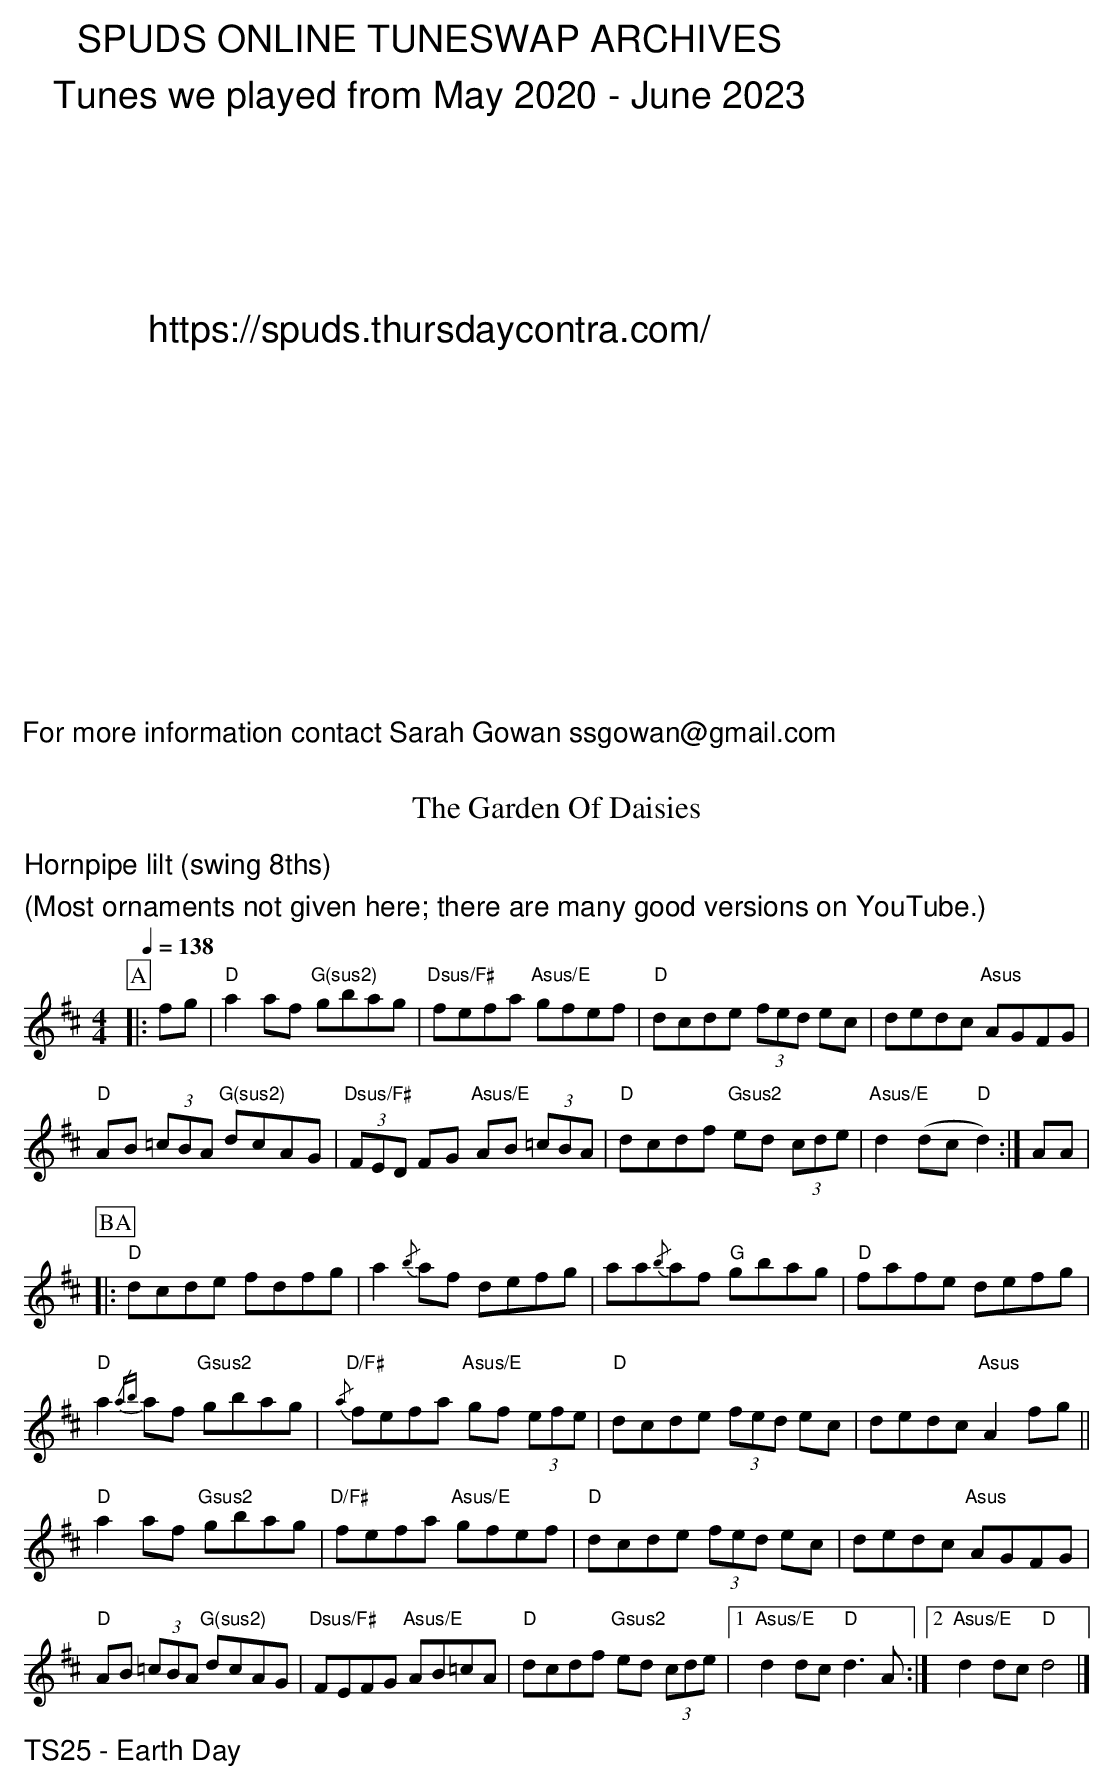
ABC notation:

X:1
T: Garden Of Daisies, The
M: 4/4
L: 1/8
Q: 1/4=138
K: Dmaj
%%text Hornpipe lilt (swing 8ths)
%%text (Most ornaments not given here; there are many good versions on YouTube.)
P:A
|:fg|"D"a2 af "G(sus2)"gbag|"Dsus/F#"fefa "Asus/E"gfef|"D"dcde (3fed ec|dedc "Asus"AGFG|
"D"AB (3=cBA "G(sus2)"dcAG|"Dsus/F#"(3FED FG "Asus/E"AB (3=cBA|\
   "D"dcdf "Gsus2"ed (3cde| "Asus/E"d2 (dc "D"d2) :| AA|
P:BA
|:"D"dcde fdfg|a2{/b}af defg|a[a]{/b}af "G"gbag|"D"fafe defg|
"D"a2{/ab}af "Gsus2"gbag|"D/F#"{/a}fefa "Asus/E"gf (3efe|\
   "D"dcde (3fed ec|dedc "Asus"A2fg||
"D"a2 af "Gsus2"gbag|"D/F#"fefa "Asus/E"gfef|"D"dcde (3fed ec|dedc "Asus"AGFG|
"D"AB (3=cBA "G(sus2)"dcAG|"Dsus/F#"FEFG "Asus/E"AB=cA|\
   "D"dcdf "Gsus2"ed (3cde|1 "Asus/E"d2 dc "D"d3 A:|2 "Asus/E"d2 dc "D"d4|]
